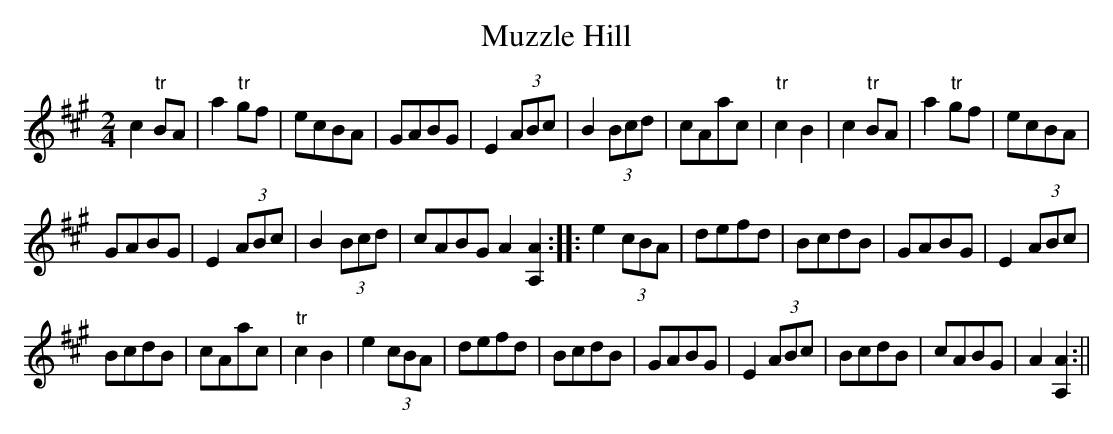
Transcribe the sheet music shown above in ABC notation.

X:1
T:Muzzle Hill
M:2/4
L:1/8
K:A
c2 "tr"BA | a2 "tr"gf | ecBA | GABG | E2 (3ABc | B2 (3Bcd | cAac | "tr"c2B2 | c2 "tr"BA | a2 "tr"gf | ecBA |
GABG | E2 (3ABc | B2 (3Bcd | cABG A2 [A,2A2]::e2 (3cBA | defd | BcdB | GABG | E2 (3ABc |
BcdB | cAac | "tr"c2B2 | e2 (3cBA | defd | BcdB | GABG | E2 (3ABc | BcdB | cABG | A2 [A,2A2 ]:||
